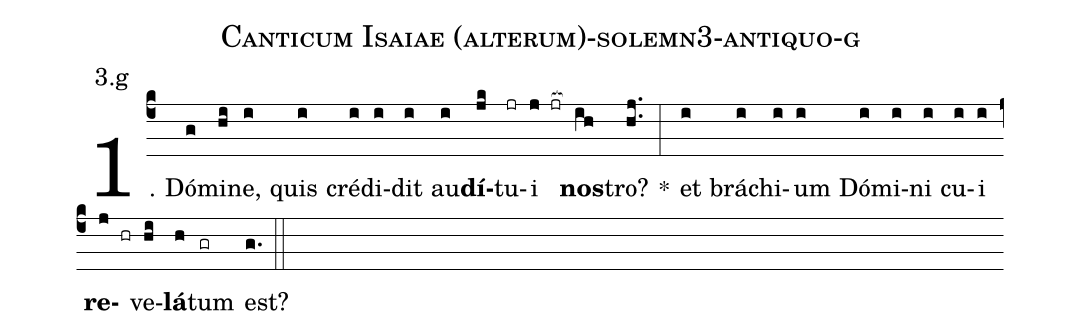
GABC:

name: Canticum Isaiae (alterum)-solemn3-antiquo-g;
annotation: 3.g;
%%
(c4)1. Dó(g)mi(hi)ne,(i) quis(i) cré(i)di(i)dit(i) au(i)<b>dí</b>(jk)tu(jr)i(j jr[ocb:1{]) <b>nos</b>(ih[ocb:0}])tro?(hj..) *(:) et(i) brá(i)chi(i)um(i) Dó(i)mi(i)ni(i) cu(i)i(i) <b>re</b>(j hr)ve(hi)<b>lá</b>(h)tum(gr) est?(g.) (::)
